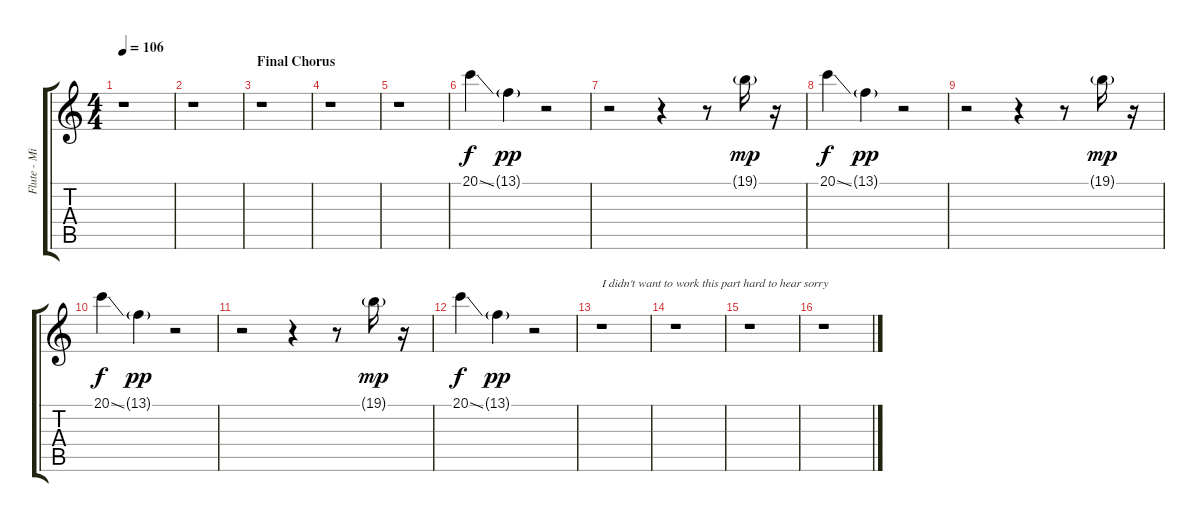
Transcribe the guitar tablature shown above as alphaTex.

\track ("Flute - Mike Smith" "Flute - Mi") {instrument flute}
\staff {score tabs}
\tuning (E4 B3 G3 D3 A2 E2) {hide}
\ts (4 4)
\tempo 106
\clef g2
\ks c
r.1{dy pp} |
r.1 |
\section ("" "Final Chorus")
r.1 |
r.1 |
r.1 |
20.1{ss}.4{dy f} 13.1{g}.4{dy pp} r.2 |
r.2 r.4 r.8 19.1{g}.16{dy mp} r.16 |
20.1{ss}.4{dy f} 13.1{g}.4{dy pp} r.2 |
r.2 r.4 r.8 19.1{g}.16{dy mp} r.16 |
20.1{ss}.4{dy f} 13.1{g}.4{dy pp} r.2 |
r.2 r.4 r.8 19.1{g}.16{dy mp} r.16 |
20.1{ss}.4{dy f} 13.1{g}.4{dy pp} r.2 |
r.1{txt "I didn't want to work this part hard to hear sorry"} |
r.1 |
r.1 |
r.1
